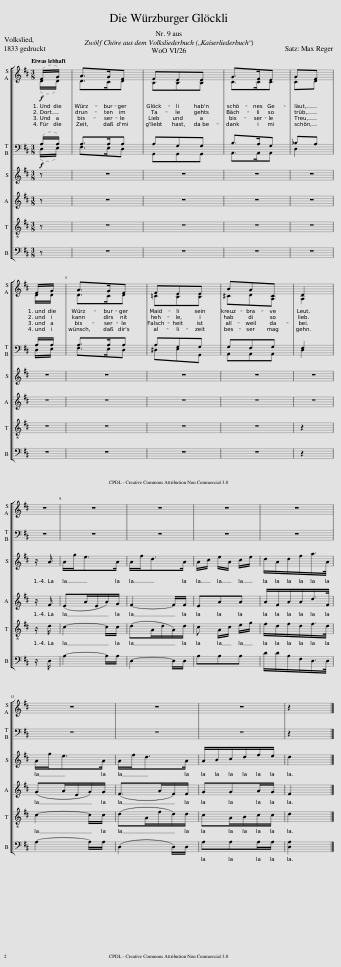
X:1
%%score [ ( 1 2 ) ( 3 4 ) 5 6 7 8 ]
L:1/8
Q:1/4=72
M:3/8
I:linebreak $
K:D
V:1 treble
V:2 treble
V:3 bass
V:4 bass
V:5 treble
V:6 treble
V:7 treble-8
V:8 bass
V:1
!f! (F/G/) | A>GF | FEE | G>FE | GF |$ %5
 F/G/ | A>GF | FEE | BAC | D2 |$ %10
 z | z3 | z3 | z3 | z3 |$ %15
 z3 | z3 | z3 | z2 |] %19
V:2
 (D/D/) | D>CD | B,B,B, | C>CC | CD |$ %5
 D/D/ | D>CD | =CB,B, | ^CDA, | A,2 |$ %10
 x | x3 | x3 | x3 | x3 |$ %15
 x3 | x3 | x3 | x2 |] %19
V:3
!f! (A,/A,/) | A,>A,A, | A,G,G, | B,>A,G, | _B,A, |$ %5
 A,/A,/ | A,>A,A, | A,G,G, | G,F,G, | F,2 |$ %10
 z | z3 | z3 | z3 | z3 |$ %15
 z3 | z3 | z3 | z2 |] %19
V:4
 (D,/E,/) | F,>E,D, | G,,G,,G,, | A,,>A,,A,, | D,2 |$ %5
 D,/E,/ | F,>E,D, | ^D,E,G,, | A,,A,,A,, | D,2 |$ %10
 x | x3 | x3 | x3 | x3 |$ %15
 x3 | x3 | x3 | x2 |] %19
V:5
 z | z3 | z3 | z3 | z2 |$ %5
 z | z3 | z3 | z3 | z2 |$ %10
 z/ A/ | A/g<eA/ | A/f<dA/ | A/c/ e/A/ c/e/ | d/A/d/f/a/>A/ |$ %15
 A/g<eA/ | A/f<dA/ | A/B/c/d/f/e/ | d2 |] %19
V:6
 z | z3 | z3 | z3 | z2 |$ %5
 z | z3 | z3 | z3 | z2 |$ %10
 z/ F/ | (EA/E/A/)G/ | F2- F/F/ | EAA | A/F/A/A/d/>F/ |$ %15
 (GA/E/G/)G/ | (F>AF/)F/ | GGA/G/ | F2 |] %19
V:7
 z | z3 | z3 | z3 | z2 |$ %5
 z | z3 | z3 | z3 | z2 |$ %10
 z/ d/ | c2- c/c/ | (dA/d/A/)d/ | c A/c/ e/g/ | f/d/f/d/f/>d/ |$ %15
 c2- c/c/ | (dA/f/d/)d/ | cA/B/c/c/ | d2 |] %19
V:8
 z | z3 | z3 | z3 | z2 |$ %5
 z | z3 | z3 | z3 | z2 |$ %10
 z/ D,/ | A,2- A,/A,/ | D,2- D,/D,/ | A,A,A, | D/D/A,/F,/D,/>D,/ |$ %15
 A,2- A,/A,/ | (D,2 D,/)D,/ | A,A,A,/A,/ | [D,A,]2 |] %19
